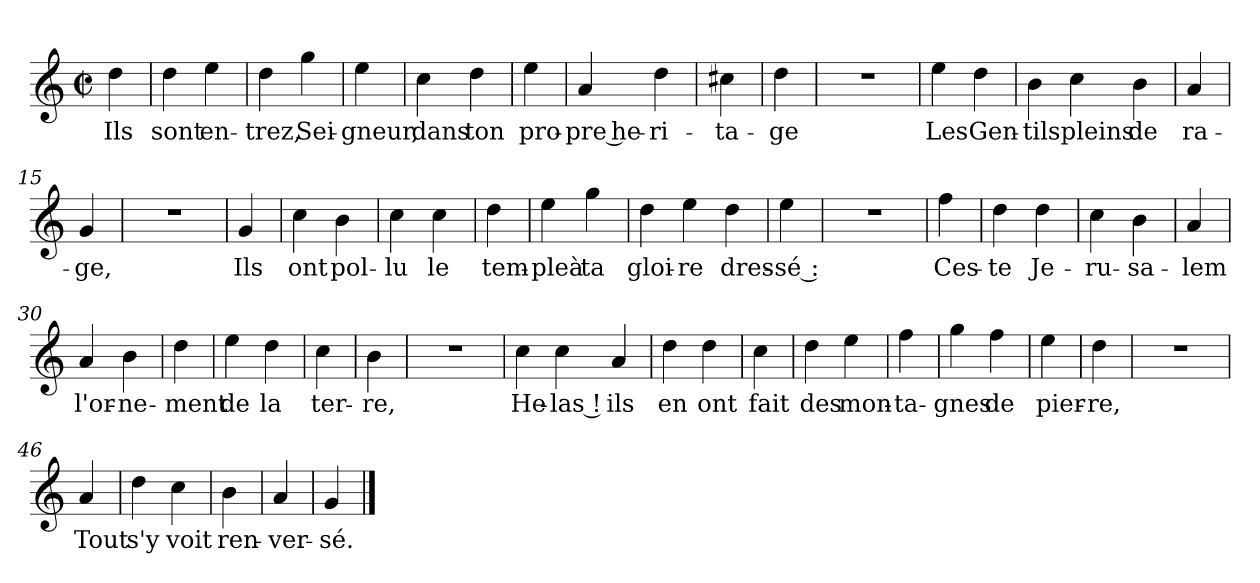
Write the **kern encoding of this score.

**kern	**text
*part1	*part1
*staff1	*staff1
*clefG2	*
*k[]	*
*C:	*
*M2/2	*
*met(c|)	*
=1	=1
4dd	Ils
=2	=2
4dd	sont
4ee	en-
=3	=3
4dd	-trez,
4gg	Sei-
=4	=4
4ee	-gneur,
=5	=5
4cc	dans
4dd	ton
=6	=6
4ee	pro-
=7	=7
4a	-pre he-
4dd	-ri-
=8	=8
4cc#X	-ta-
=9	=9
4dd	-ge
=10	=10
1r	.
=11	=11
4ee	Les
4dd	Gen-
=12	=12
4b	-tils
4cc	pleins
4b	de
=14	=14
4a	ra-
=15	=15
4g	-ge,
=16	=16
1r	.
=17	=17
4g	Ils
=18	=18
4cc	ont
4b	pol-
=19	=19
4cc	-lu
4cc	le
=20	=20
4dd	tem-
=21	=21
4ee	-pleà
4gg	ta
=22	=22
4dd	gloi-
4ee	-re
4dd	dres-
=24	=24
4ee	-sé :
=25	=25
1r	.
=26	=26
4ff	Ces-
=27	=27
4dd	-te
4dd	Je-
=28	=28
4cc	-ru-
4b	-sa-
=29	=29
4a	-lem
=30	=30
4a	l'or-
4b	-ne-
=31	=31
4dd	-ment
=32	=32
4ee	de
4dd	la
=33	=33
4cc	ter-
=34	=34
4b	-re,
=35	=35
1r	.
=36	=36
4cc	He-
4cc	-las !
4a	ils
=38	=38
4dd	en
4dd	ont
=39	=39
4cc	fait
=40	=40
4dd	des
4ee	mon-
=41	=41
4ff	-ta-
=42	=42
4gg	-gnes
4ff	de
=43	=43
4ee	pier-
=44	=44
4dd	-re,
=45	=45
1r	.
=46	=46
4a	Tout
=47	=47
4dd	s'y
4cc	voit
=48	=48
4b	ren-
=49	=49
4a	-ver-
=50	=50
4g	-sé.
==	==
*-	*-
